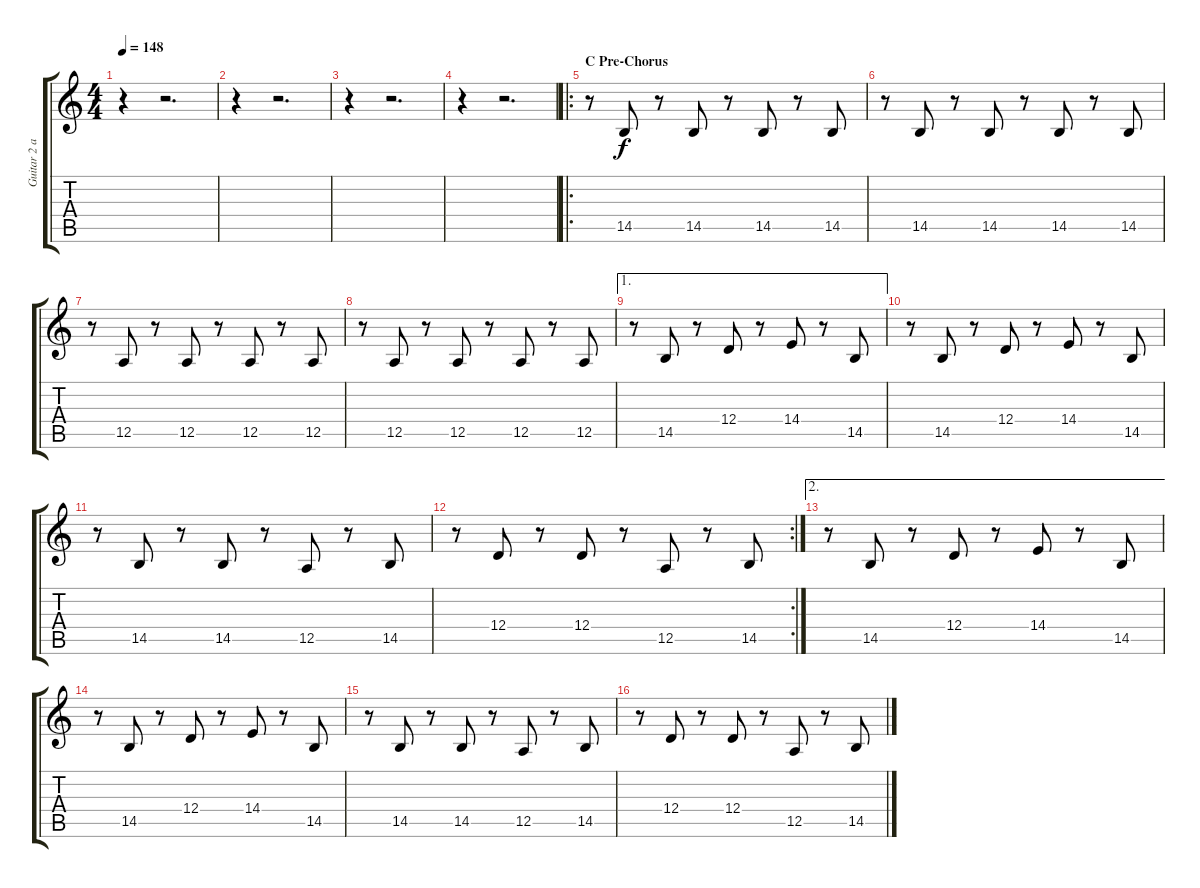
\track ("Guitar 2 and Synths" "Guitar 2 a") {instrument lead8bassandlead}
\staff {score tabs}
\tuning (E4 B3 G3 D3 A2 E2) {hide}
\ts (4 4)
\tempo 148
\clef g2
\ks c
r.4{dy f} r.2{d} |
r.4 r.2{d} |
r.4 r.2{d} |
r.4 r.2{d} |
\ro
\section ("" "C Pre-Chorus")
r.8 14.5.8 r.8 14.5.8 r.8 14.5.8 r.8 14.5.8 |
r.8 14.5.8 r.8 14.5.8 r.8 14.5.8 r.8 14.5.8 |
r.8 12.5.8 r.8 12.5.8 r.8 12.5.8 r.8 12.5.8 |
r.8 12.5.8 r.8 12.5.8 r.8 12.5.8 r.8 12.5.8 |
\ae 1
r.8 14.5.8 r.8 12.4.8 r.8 14.4.8 r.8 14.5.8 |
r.8 14.5.8 r.8 12.4.8 r.8 14.4.8 r.8 14.5.8 |
r.8 14.5.8 r.8 14.5.8 r.8 12.5.8 r.8 14.5.8 |
\rc 2
r.8 12.4.8 r.8 12.4.8 r.8 12.5.8 r.8 14.5.8 |
\ae 2
r.8 14.5.8 r.8 12.4.8 r.8 14.4.8 r.8 14.5.8 |
r.8 14.5.8 r.8 12.4.8 r.8 14.4.8 r.8 14.5.8 |
r.8 14.5.8 r.8 14.5.8 r.8 12.5.8 r.8 14.5.8 |
r.8 12.4.8 r.8 12.4.8 r.8 12.5.8 r.8 14.5.8
